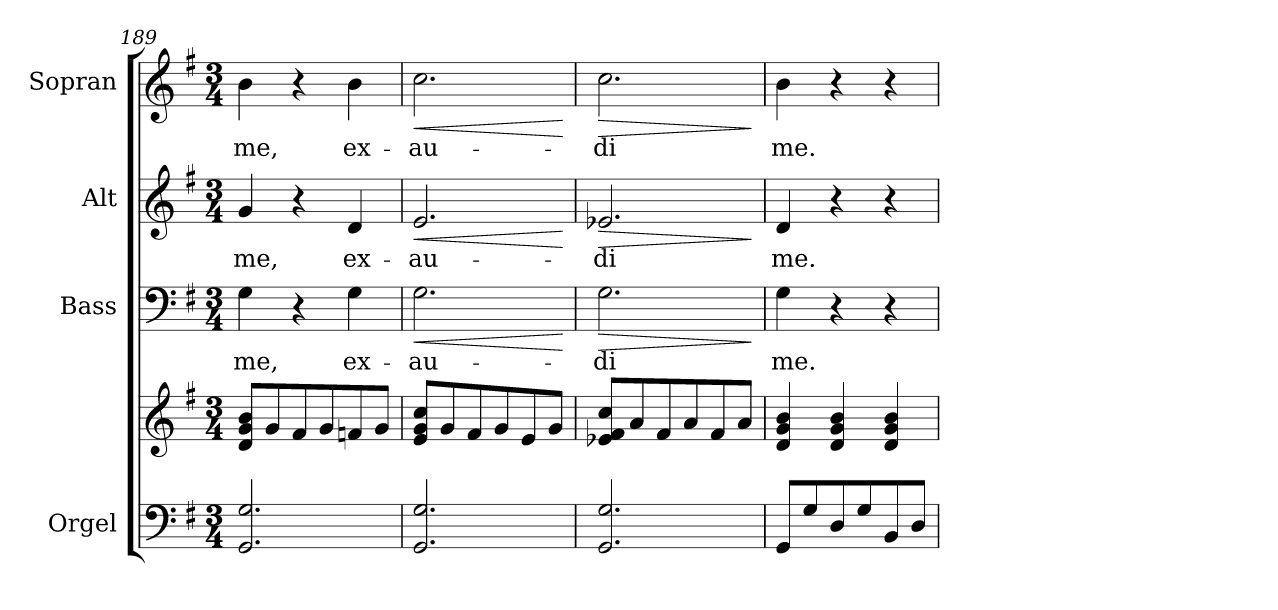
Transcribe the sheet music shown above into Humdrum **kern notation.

**kern	**kern	**kern	**text	**dynam	**kern	**text	**dynam	**kern	**text	**dynam
*part4	*part4	*part3	*part3	*part3	*part2	*part2	*part2	*part1	*part1	*part1
*staff5	*staff4	*staff3	*staff3	*staff3	*staff2	*staff2	*staff2	*staff1	*staff1	*staff1
*I"Orgel	*	*I"Bass	*	*	*I"Alt	*	*	*I"Sopran	*	*
*I'Org.	*	*I'B.	*	*	*I'A.	*	*	*I'S.	*	*
*clefF4	*clefG2	*clefF4	*	*	*clefG2	*	*	*clefG2	*	*
*k[f#]	*k[f#]	*k[f#]	*	*	*k[f#]	*	*	*k[f#]	*	*
*G:	*G:	*G:	*	*	*G:	*	*	*G:	*	*
*M3/4	*M3/4	*M3/4	*	*	*M3/4	*	*	*M3/4	*	*
=189	=189	=189	=189	=189	=189	=189	=189	=189	=189	=189
!	!	!	!LO:LY:b	!	!	!LO:LY:b	!	!	!LO:LY:b	!
2.GG/ 2.G/	8d/ 8g/ 8b/L	4G\	me,	.	4g/	me,	.	4b\	me,	.
.	8g/	.	.	.	.	.	.	.	.	.
.	8f#/	4r	.	.	4r	.	.	4r	.	.
.	8g/	.	.	.	.	.	.	.	.	.
!	!	!	!LO:LY:b	!	!	!LO:LY:b	!	!	!LO:LY:b	!
.	8fn/	4G\	ex-	.	4d/	ex-	.	4b\	ex-	.
.	8g/J	.	.	.	.	.	.	.	.	.
=190	=190	=190	=190	=190	=190	=190	=190	=190	=190	=190
!	!	!	!LO:LY:b	!LO:HP:b	!	!LO:LY:b	!LO:HP:b	!	!LO:LY:b	!LO:HP:b
2.GG/ 2.G/	8e/ 8g/ 8cc/L	2.G\	-au-	<	2.e/	-au-	<	2.cc\	-au-	<
.	8g/	.	.	.	.	.	.	.	.	.
.	8f#/	.	.	.	.	.	.	.	.	.
.	8g/	.	.	.	.	.	.	.	.	.
.	8e/	.	.	.	.	.	.	.	.	.
.	8g/J	.	.	.	.	.	.	.	.	.
.	.	.	.	[	.	.	[	.	.	[
=191	=191	=191	=191	=191	=191	=191	=191	=191	=191	=191
!	!	!	!LO:LY:b	!LO:HP:b	!	!LO:LY:b	!LO:HP:b	!	!LO:LY:b	!LO:HP:b
2.GG/ 2.G/	8e-X/ 8f#/ 8cc/L	2.G\	-di	>	2.e-X/	-di	>	2.cc\	-di	>
.	8a/	.	.	.	.	.	.	.	.	.
.	8f#/	.	.	.	.	.	.	.	.	.
.	8a/	.	.	.	.	.	.	.	.	.
.	8f#/	.	.	.	.	.	.	.	.	.
.	8a/J	.	.	.	.	.	.	.	.	.
.	.	.	.	]	.	.	]	.	.	]
=192	=192	=192	=192	=192	=192	=192	=192	=192	=192	=192
!	!	!	!LO:LY:b	!	!	!LO:LY:b	!	!	!LO:LY:b	!
8GG/L	4d/ 4g/ 4b/	4G\	me.	.	4d/	me.	.	4b\	me.	.
8G/	.	.	.	.	.	.	.	.	.	.
8D/	4d/ 4g/ 4b/	4r	.	.	4r	.	.	4r	.	.
8G/	.	.	.	.	.	.	.	.	.	.
8BB/	4d/ 4g/ 4b/	4r	.	.	4r	.	.	4r	.	.
8D/J	.	.	.	.	.	.	.	.	.	.
=	=	=	=	=	=	=	=	=	=	=
*-	*-	*-	*-	*-	*-	*-	*-	*-	*-	*-
